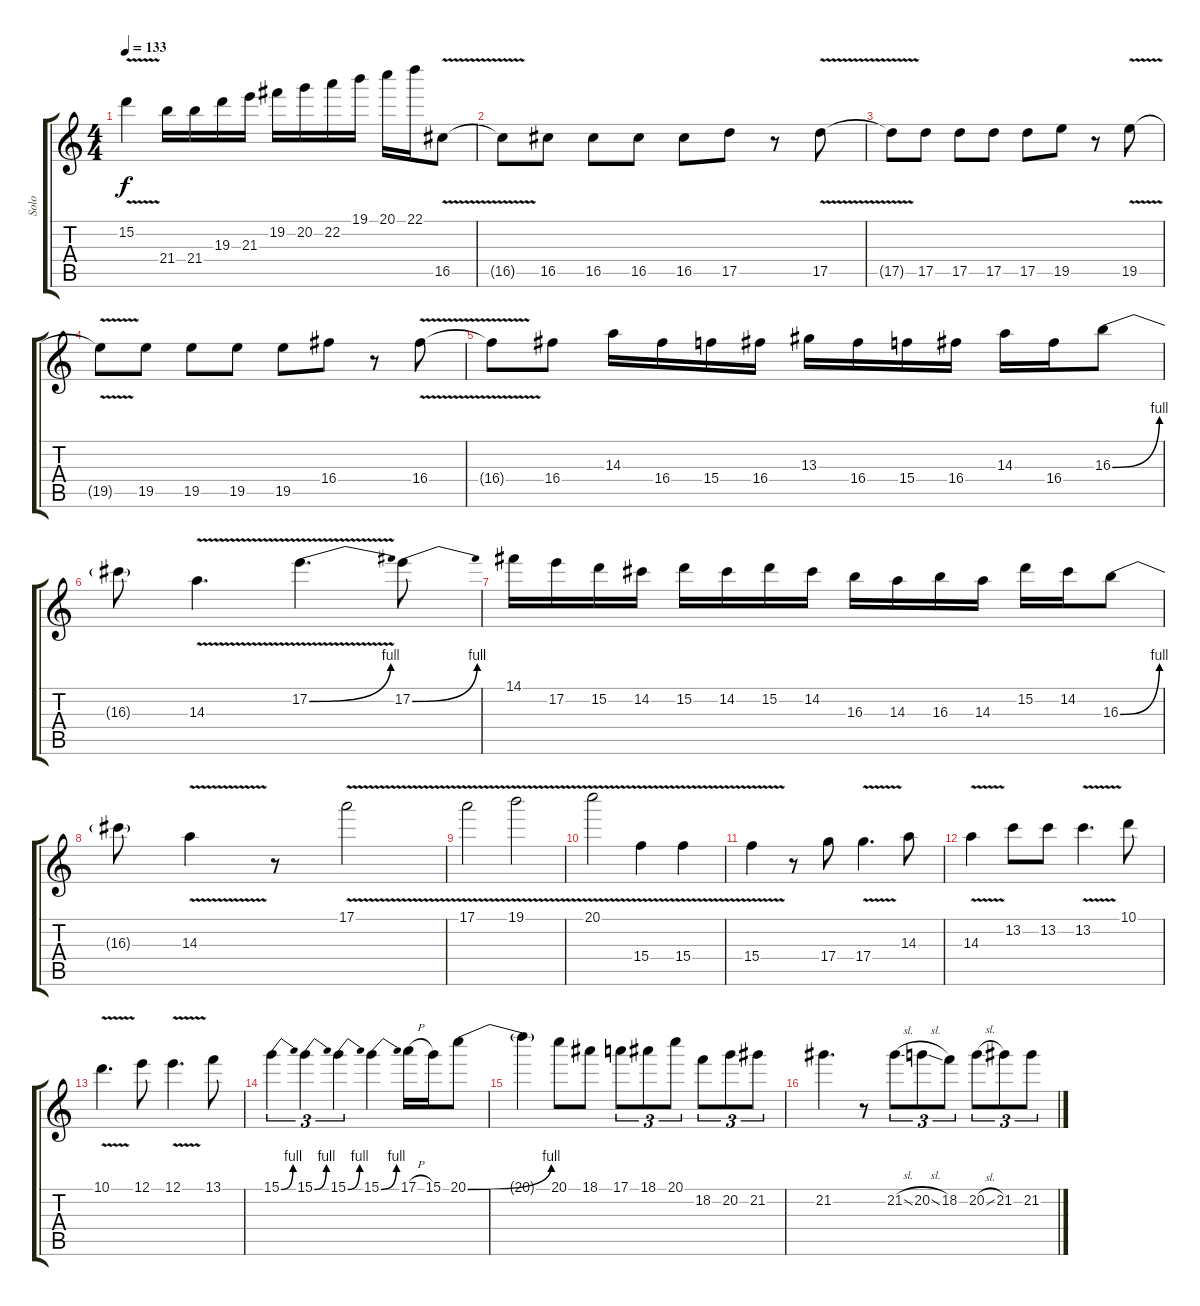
\track ("Solo" "Solo") {instrument distortionguitar}
\staff {score tabs}
\tuning (E4 B3 G3 D3 A2 E2) {hide}
\ts (4 4)
\tempo 133
\clef g2
\ks c
15.2{v}.4{dy f} 21.4.16 21.4.16 19.3.16 21.3.16 19.2.16 20.2.16 22.2.16 19.1.16 20.1.16 22.1.16 16.5{v}.8 |
16.5{t}.8 16.5.8 16.5.8 16.5.8 16.5.8 17.5.8 r.8 17.5{v}.8 |
17.5{t}.8 17.5.8 17.5.8 17.5.8 17.5.8 19.5.8 r.8 19.5{v}.8 |
19.5{t}.8 19.5.8 19.5.8 19.5.8 19.5.8 16.4.8 r.8 16.4{v}.8 |
16.4{t}.8 16.4.8 14.3.16 16.4.16 15.4.16 16.4.16 13.3.16 16.4.16 15.4.16 16.4.16 14.3.16 16.4.16 16.3{be (bend 0 0 60 4)}.8 |
16.3{t}.8 14.3{v}.4{d} 17.2{be (bend 0 0 60 4) v}.4{d} 17.2{be (bend 0 0 60 4)}.8 |
14.1.16 17.2.16 15.2.16 14.2.16 15.2.16 14.2.16 15.2.16 14.2.16 16.3.16 14.3.16 16.3.16 14.3.16 15.2.16 14.2.16 16.3{be (bend 0 0 60 4)}.8 |
16.3{t}.8 14.3{v}.4 r.8 17.1{v}.2 |
17.1{v}.2 19.1{v}.2 |
20.1{v}.2 15.4{v}.4 15.4{v}.4 |
15.4{v}.4 r.8 17.4.8 17.4{v}.4{d} 14.3.8 |
14.3{v}.4 13.2.8 13.2.8 13.2{v}.4{d} 10.1.8 |
10.1{v}.4{d} 12.1.8 12.1{v}.4{d} 13.1.8 |
15.1{be (bend 0 0 60 4)}.4{tu (3 2)} 15.1{be (bend 0 0 60 4)}.4{tu (3 2)} 15.1{be (bend 0 0 60 4)}.4{tu (3 2)} 15.1{be (bend 0 0 60 4)}.4 17.1{h}.16 15.1.16 20.1{be (bend 0 0 60 4)}.8 |
20.1{t}.4 20.1.8 18.1.8 17.1.8{tu (3 2)} 18.1.8{tu (3 2)} 20.1.8{tu (3 2)} 18.2.8{tu (3 2)} 20.2.8{tu (3 2)} 21.2.8{tu (3 2)} |
21.2.4{d} r.8 21.2{sl}.8{tu (3 2)} 20.2{sl}.8{tu (3 2)} 18.2.8{tu (3 2)} 20.2{sl}.8{tu (3 2)} 21.2.8{tu (3 2)} 21.2.8{tu (3 2)}
